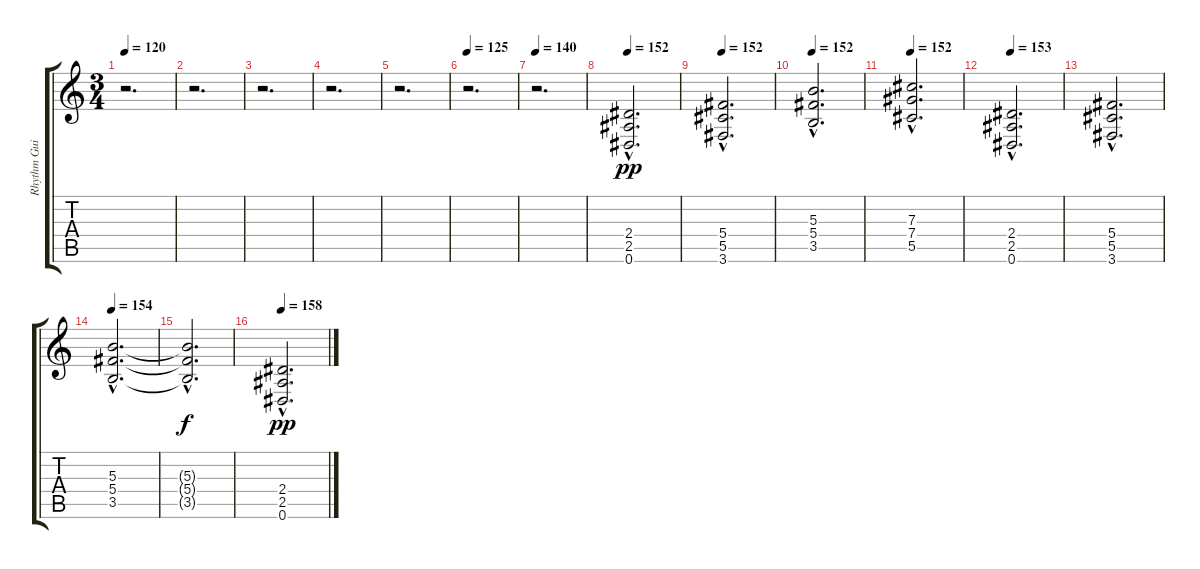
\track ("Rhythm Guitar " "Rhythm Gui") {instrument distortionguitar}
\staff {score tabs}
\tuning (Eb4 Bb3 Gb3 Db3 Ab2 Eb2) {hide}
\ts (3 4)
\tempo 120
\clef g2
\ks c
r.2{d dy pp} |
r.2{d} |
r.2{d} |
r.2{d} |
r.2{d} |
\tempo 125
r.2{d} |
\tempo 140
r.2{d} |
\tempo 152
(2.4{hac} 2.5{hac} 0.6{hac}).2{d} |
\tempo 152
(5.4{hac} 5.5{hac} 3.6{hac}).2{d} |
\tempo 152
(5.3{hac} 5.4{hac} 3.5{hac}).2{d} |
\tempo 152
(7.3{hac} 7.4{hac} 5.5{hac}).2{d} |
\tempo 153
(2.4{hac} 2.5{hac} 0.6{hac}).2{d} |
(5.4{hac} 5.5{hac} 3.6{hac}).2{d} |
\tempo 154
(5.3{hac} 5.4{hac} 3.5{hac}).2{d} |
(5.3{hac t} 5.4{hac t} 3.5{hac t}).2{d dy f} |
\tempo 158
(2.4{hac} 2.5{hac} 0.6{hac}).2{d dy pp volume 15 instrument distortionguitar}
